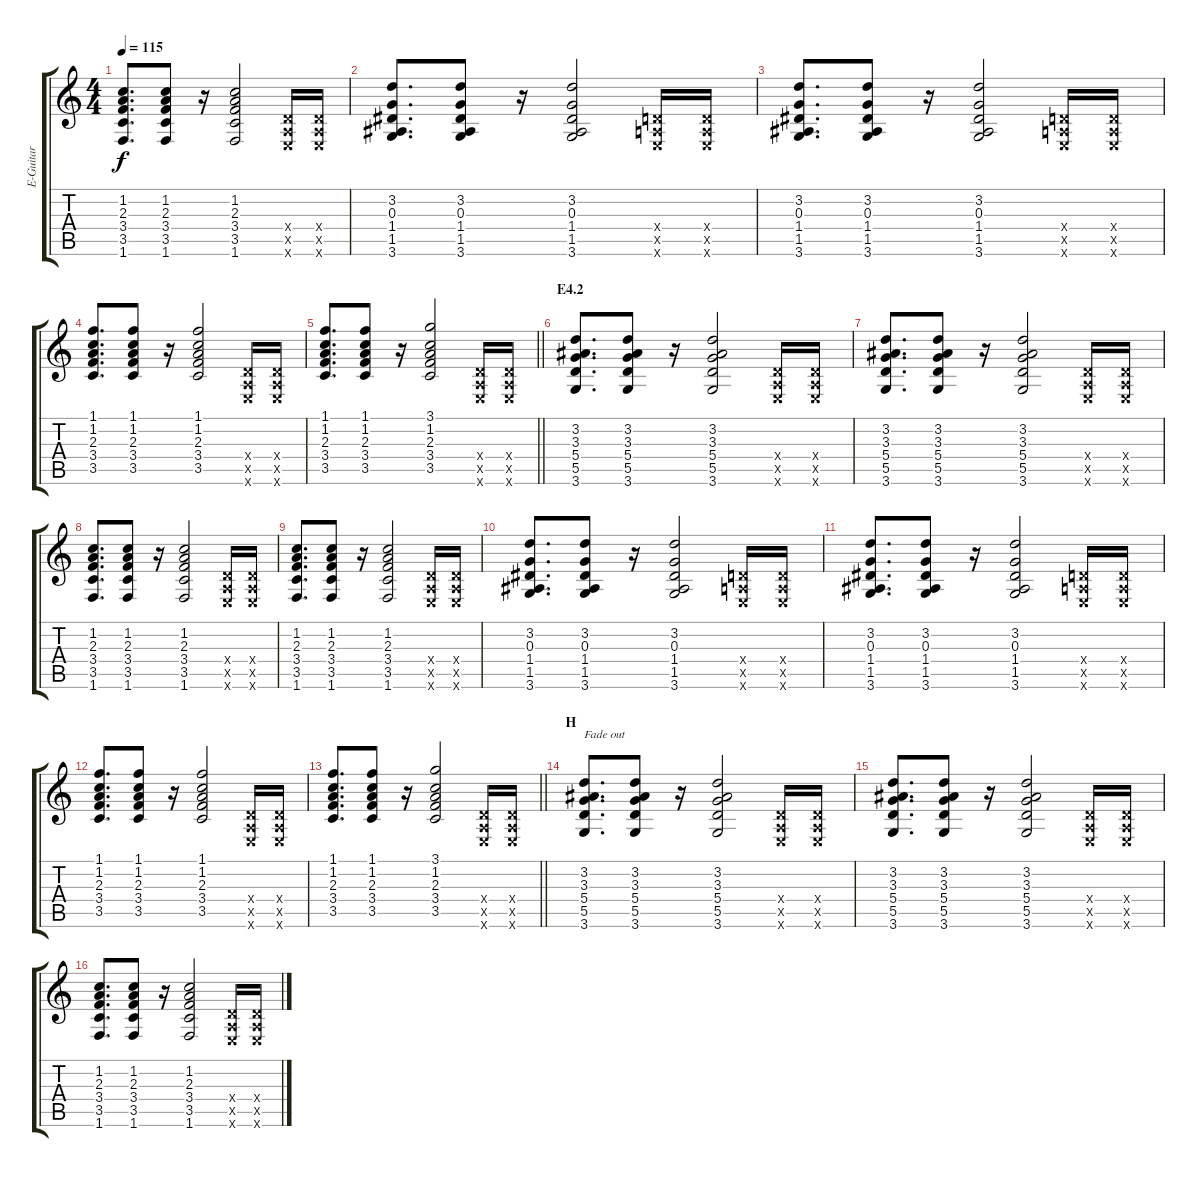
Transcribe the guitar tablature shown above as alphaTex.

\track ("E-Guitar" "E-Guitar") {instrument overdrivenguitar}
\staff {score tabs}
\tuning (E4 B3 G3 D3 A2 E2) {hide}
\ts (4 4)
\tempo 115
\clef g2
\ks c
(1.2 2.3 3.4 3.5 1.6).8{d dy f} (1.2 2.3 3.4 3.5 1.6).8 r.16 (1.2 2.3 3.4 3.5 1.6).2 (0.4{x} 0.5{x} 0.6{x}).16 (0.4{x} 0.5{x} 0.6{x}).16 |
(3.2 0.3 1.4 1.5 3.6).8{d} (3.2 0.3 1.4 1.5 3.6).8 r.16 (3.2 0.3 1.4 1.5 3.6).2 (0.4{x} 0.5{x} 0.6{x}).16 (0.4{x} 0.5{x} 0.6{x}).16 |
(3.2 0.3 1.4 1.5 3.6).8{d} (3.2 0.3 1.4 1.5 3.6).8 r.16 (3.2 0.3 1.4 1.5 3.6).2 (0.4{x} 0.5{x} 0.6{x}).16 (0.4{x} 0.5{x} 0.6{x}).16 |
(1.1 1.2 2.3 3.4 3.5).8{d} (1.1 1.2 2.3 3.4 3.5).8 r.16 (1.1 1.2 2.3 3.4 3.5).2 (0.4{x} 0.5{x} 0.6{x}).16 (0.4{x} 0.5{x} 0.6{x}).16 |
\barLineRight lightlight
(1.1 1.2 2.3 3.4 3.5).8{d} (1.1 1.2 2.3 3.4 3.5).8 r.16 (3.1 1.2 2.3 3.4 3.5).2 (0.4{x} 0.5{x} 0.6{x}).16 (0.4{x} 0.5{x} 0.6{x}).16 |
\section ("" "E4.2")
(3.2 3.3 5.4 5.5 3.6).8{d} (3.2 3.3 5.4 5.5 3.6).8 r.16 (3.2 3.3 5.4 5.5 3.6).2 (0.4{x} 0.5{x} 0.6{x}).16 (0.4{x} 0.5{x} 0.6{x}).16 |
(3.2 3.3 5.4 5.5 3.6).8{d} (3.2 3.3 5.4 5.5 3.6).8 r.16 (3.2 3.3 5.4 5.5 3.6).2 (0.4{x} 0.5{x} 0.6{x}).16 (0.4{x} 0.5{x} 0.6{x}).16 |
(1.2 2.3 3.4 3.5 1.6).8{d} (1.2 2.3 3.4 3.5 1.6).8 r.16 (1.2 2.3 3.4 3.5 1.6).2 (0.4{x} 0.5{x} 0.6{x}).16 (0.4{x} 0.5{x} 0.6{x}).16 |
(1.2 2.3 3.4 3.5 1.6).8{d} (1.2 2.3 3.4 3.5 1.6).8 r.16 (1.2 2.3 3.4 3.5 1.6).2 (0.4{x} 0.5{x} 0.6{x}).16 (0.4{x} 0.5{x} 0.6{x}).16 |
(3.2 0.3 1.4 1.5 3.6).8{d} (3.2 0.3 1.4 1.5 3.6).8 r.16 (3.2 0.3 1.4 1.5 3.6).2 (0.4{x} 0.5{x} 0.6{x}).16 (0.4{x} 0.5{x} 0.6{x}).16 |
(3.2 0.3 1.4 1.5 3.6).8{d} (3.2 0.3 1.4 1.5 3.6).8 r.16 (3.2 0.3 1.4 1.5 3.6).2 (0.4{x} 0.5{x} 0.6{x}).16 (0.4{x} 0.5{x} 0.6{x}).16 |
(1.1 1.2 2.3 3.4 3.5).8{d} (1.1 1.2 2.3 3.4 3.5).8 r.16 (1.1 1.2 2.3 3.4 3.5).2 (0.4{x} 0.5{x} 0.6{x}).16 (0.4{x} 0.5{x} 0.6{x}).16 |
\barLineRight lightlight
(1.1 1.2 2.3 3.4 3.5).8{d} (1.1 1.2 2.3 3.4 3.5).8 r.16 (3.1 1.2 2.3 3.4 3.5).2 (0.4{x} 0.5{x} 0.6{x}).16 (0.4{x} 0.5{x} 0.6{x}).16 |
\section ("" "H")
(3.2 3.3 5.4 5.5 3.6).8{d txt "Fade out"} (3.2 3.3 5.4 5.5 3.6).8 r.16 (3.2 3.3 5.4 5.5 3.6).2 (0.4{x} 0.5{x} 0.6{x}).16 (0.4{x} 0.5{x} 0.6{x}).16 |
(3.2 3.3 5.4 5.5 3.6).8{d} (3.2 3.3 5.4 5.5 3.6).8 r.16 (3.2 3.3 5.4 5.5 3.6).2 (0.4{x} 0.5{x} 0.6{x}).16 (0.4{x} 0.5{x} 0.6{x}).16 |
(1.2 2.3 3.4 3.5 1.6).8{d} (1.2 2.3 3.4 3.5 1.6).8 r.16 (1.2 2.3 3.4 3.5 1.6).2 (0.4{x} 0.5{x} 0.6{x}).16 (0.4{x} 0.5{x} 0.6{x}).16
